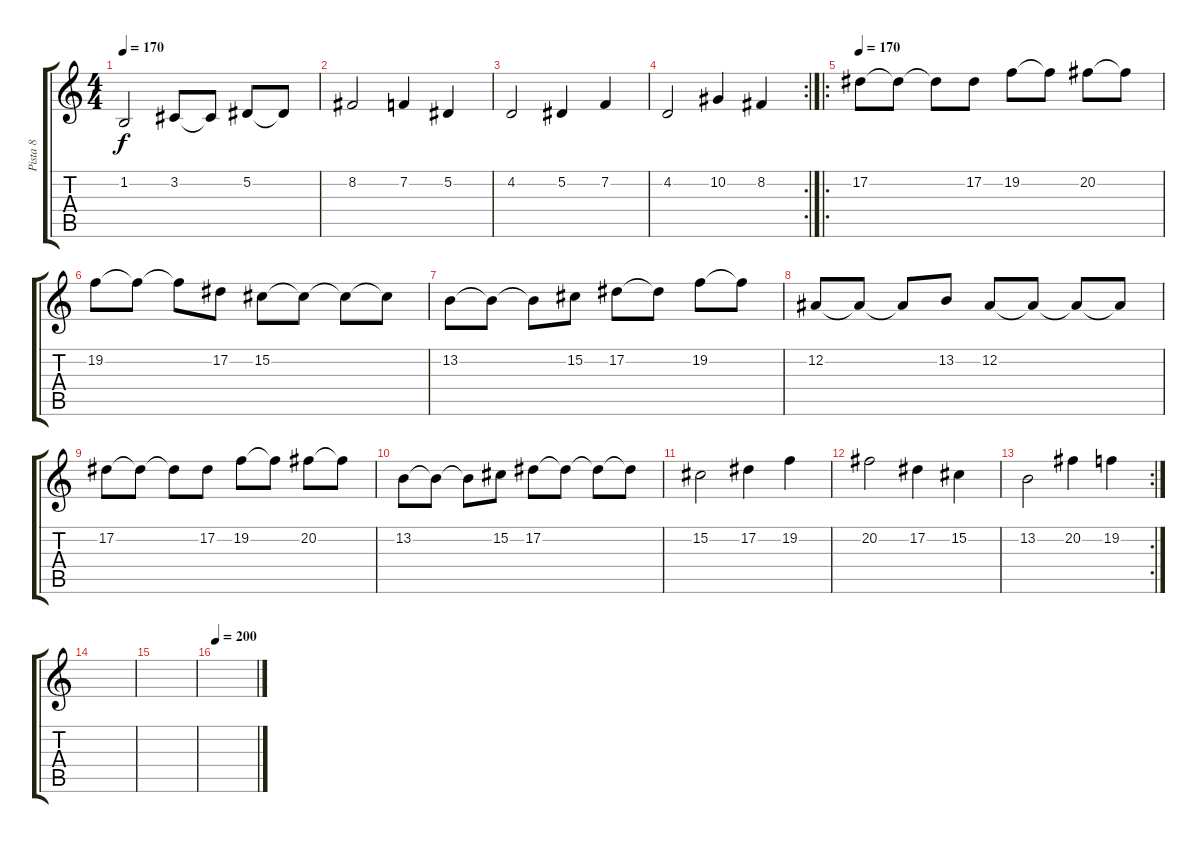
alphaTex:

\track ("Pista 8" "Pista 8") {instrument englishhorn}
\staff {score tabs}
\tuning (Eb4 Bb3 Gb3 Db3 Ab2 Eb2) {hide}
\ts (4 4)
\tempo 170
\clef g2
\ks c
1.2.2{dy f} 3.2.8 3.2{t}.8 5.2.8 5.2{t}.8 |
8.2.2 7.2.4 5.2.4 |
4.2.2 5.2.4 7.2.4 |
\rc 2
4.2.2 10.2.4 8.2.4 |
\ro
\tempo 170
17.2.8 17.2{t}.8 17.2{t}.8 17.2.8 19.2.8 19.2{t}.8 20.2.8 20.2{t}.8 |
19.2.8 19.2{t}.8 19.2{t}.8 17.2.8 15.2.8 15.2{t}.8 15.2{t}.8 15.2{t}.8 |
13.2.8 13.2{t}.8 13.2{t}.8 15.2.8 17.2.8 17.2{t}.8 19.2.8 19.2{t}.8 |
12.2.8 12.2{t}.8 12.2{t}.8 13.2.8 12.2.8 12.2{t}.8 12.2{t}.8 12.2{t}.8 |
17.2.8 17.2{t}.8 17.2{t}.8 17.2.8 19.2.8 19.2{t}.8 20.2.8 20.2{t}.8 |
13.2.8 13.2{t}.8 13.2{t}.8 15.2.8 17.2.8 17.2{t}.8 17.2{t}.8 17.2{t}.8 |
15.2.2 17.2.4 19.2.4 |
20.2.2 17.2.4 15.2.4 |
\rc 2
13.2.2 20.2.4 19.2.4 |
|
|
\tempo 200
